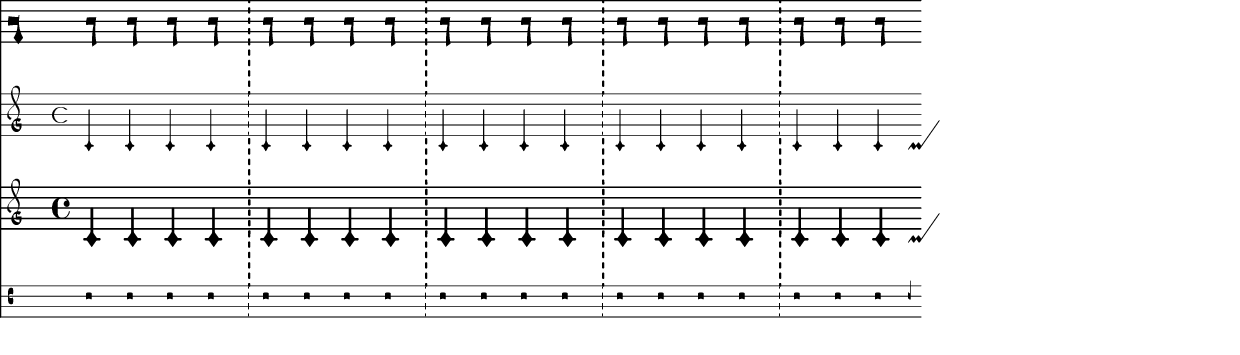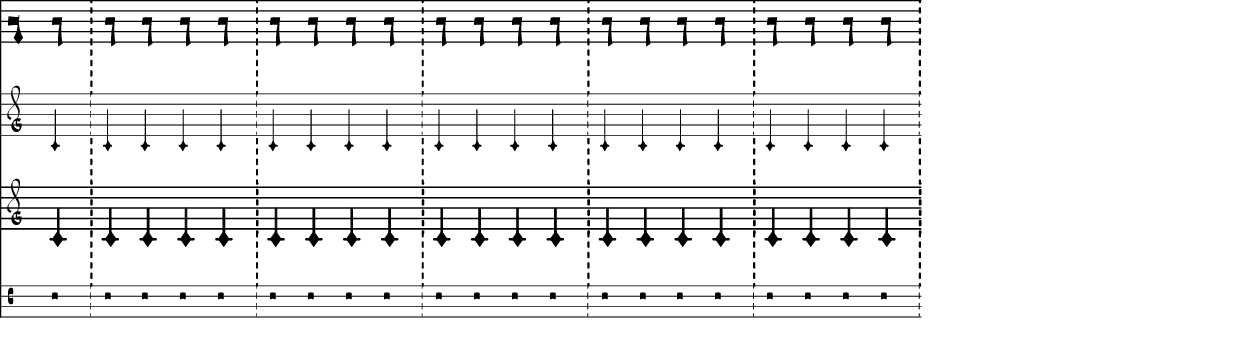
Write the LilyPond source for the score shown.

%% Generated by lilypond-book
%% Options: [exampleindent=10.16\mm,indent=0\mm,line-width=160\mm,paper-height=845.047\pt,paper-width=597.508\pt,papersize='(cons (* 597.508 pt) (* 845.047 pt))]
\include "lilypond-book-preamble.ly"


% ****************************************************************
% Start cut-&-pastable-section
% ****************************************************************

#(ly:set-option 'eps-box-padding 3.000000)



\paper {
  #(set-paper-size '(cons (* 597.508 pt) (* 845.047 pt)))
  indent = 0\mm
  line-width = 160\mm
  % offset the left padding, also add 1mm as lilypond creates cropped
  % images with a little space on the right
  line-width = #(- line-width (* mm  3.000000) (* mm 1))
}

\layout {
  
}




% ****************************************************************
% ly snippet:
% ****************************************************************
\sourcefilename "/lilypond-2.25.21/input/regression/allow-break-ancient.ly"
\sourcefileline 0
\version "2.23.12"

\header {
  texidoc = "By default, certain staff contexts for ancient music do
not forbid line breaks between bar lines.  The output should have a
break at a point without a bar line."
}

music = \repeat unfold 10 {
  c'4
  4
  4
  4 \noBreak
  \bar "!"
}

\new StaffGroup \with { \unset systemStartDelimiter } <<
  \new KievanStaff << \music >>
  \new MensuralStaff << \music >>
  \new PetrucciStaff << \music >>
  \new VaticanaStaff << \music >>
>>



% ****************************************************************
% end ly snippet
% ****************************************************************
